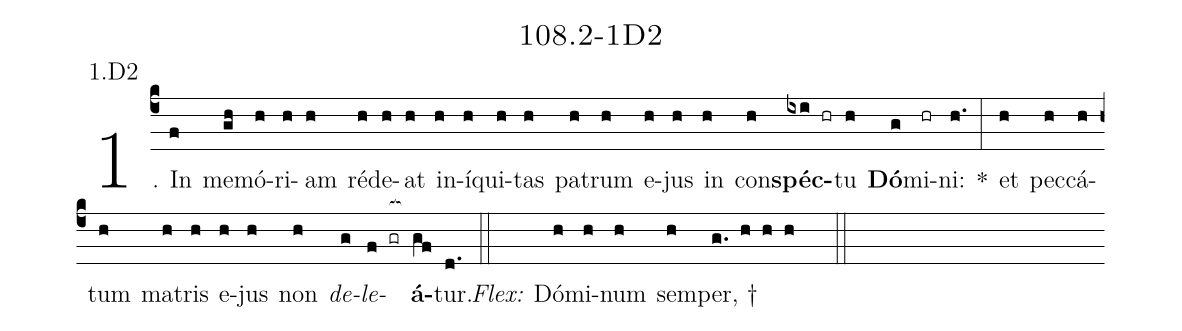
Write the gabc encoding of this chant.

name: 108.2-1D2;
annotation: 1.D2;
%%
(c4)1. In(f) me(gh)mó(h)ri(h)am(h) réd(h)e(h)at(h) in(h)í(h)qui(h)tas(h) pa(h)trum(h) e(h)jus(h) in(h) con(h)<b>spéc</b>(ixi hr)tu(h) <b>Dó</b>(g)mi(hr)ni:(h.) *(:) et(h) pec(h)cá(h)tum(h) ma(h)tris(h) e(h)jus(h) non(h) <i>de</i>(g)<i>le</i>(f gr[ocb:1{])<b>á</b>(gf[ocb:0}])tur.(d.) (::)
<i>Flex:</i>()  Dó(h)mi(h)num(h) sem(h)per, †(g. h h h  ::)
